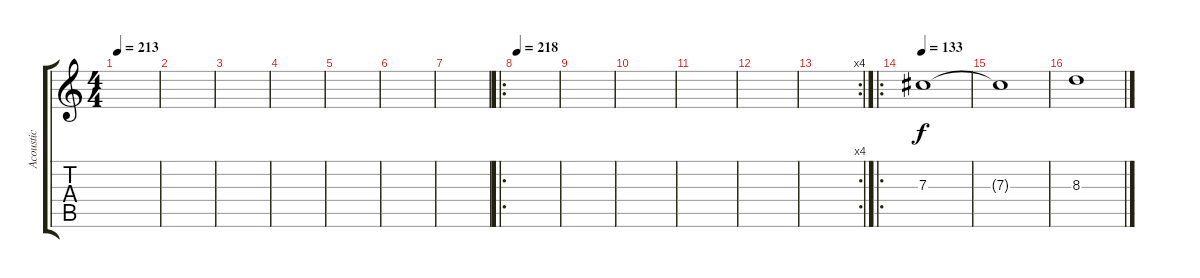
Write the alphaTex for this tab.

\track ("Acoustic" "Acoustic") {instrument acousticguitarnylon}
\staff {score tabs}
\tuning (Eb4 Bb3 Gb3 Db3 Ab2 Eb2) {hide}
\ts (4 4)
\tempo 213
\clef g2
\ks c
|
|
|
|
|
|
|
\ro
\tempo 218
|
|
|
|
|
\rc 4
|
\ro
\tempo 133
7.3.1{instrument stringensemble1} |
7.3{t}.1 |
8.3.1
